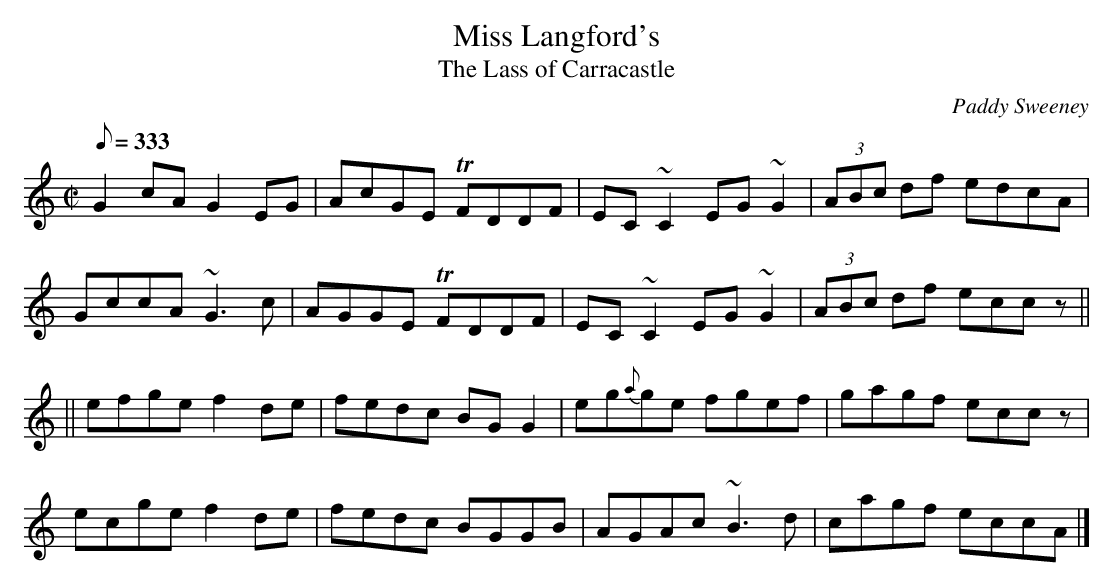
X:1
T:Miss Langford's
T:The Lass of Carracastle
C:Paddy Sweeney
L:1/8
Q:333
M:C|
K:C
G2 cA G2 EG|AcGE TFDDF|EC ~C2 EG ~G2|(3ABc df edcA|
GccA ~G3 c|AGGE TFDDF|EC ~C2 EG ~G2|(3ABc df ecc z||
||efge f2 de|fedc BG G2|eg{a}ge fgef|gagf ecc z|
ecge f2 de|fedc BGGB|AGAc ~B3 d|cagf eccA|]
